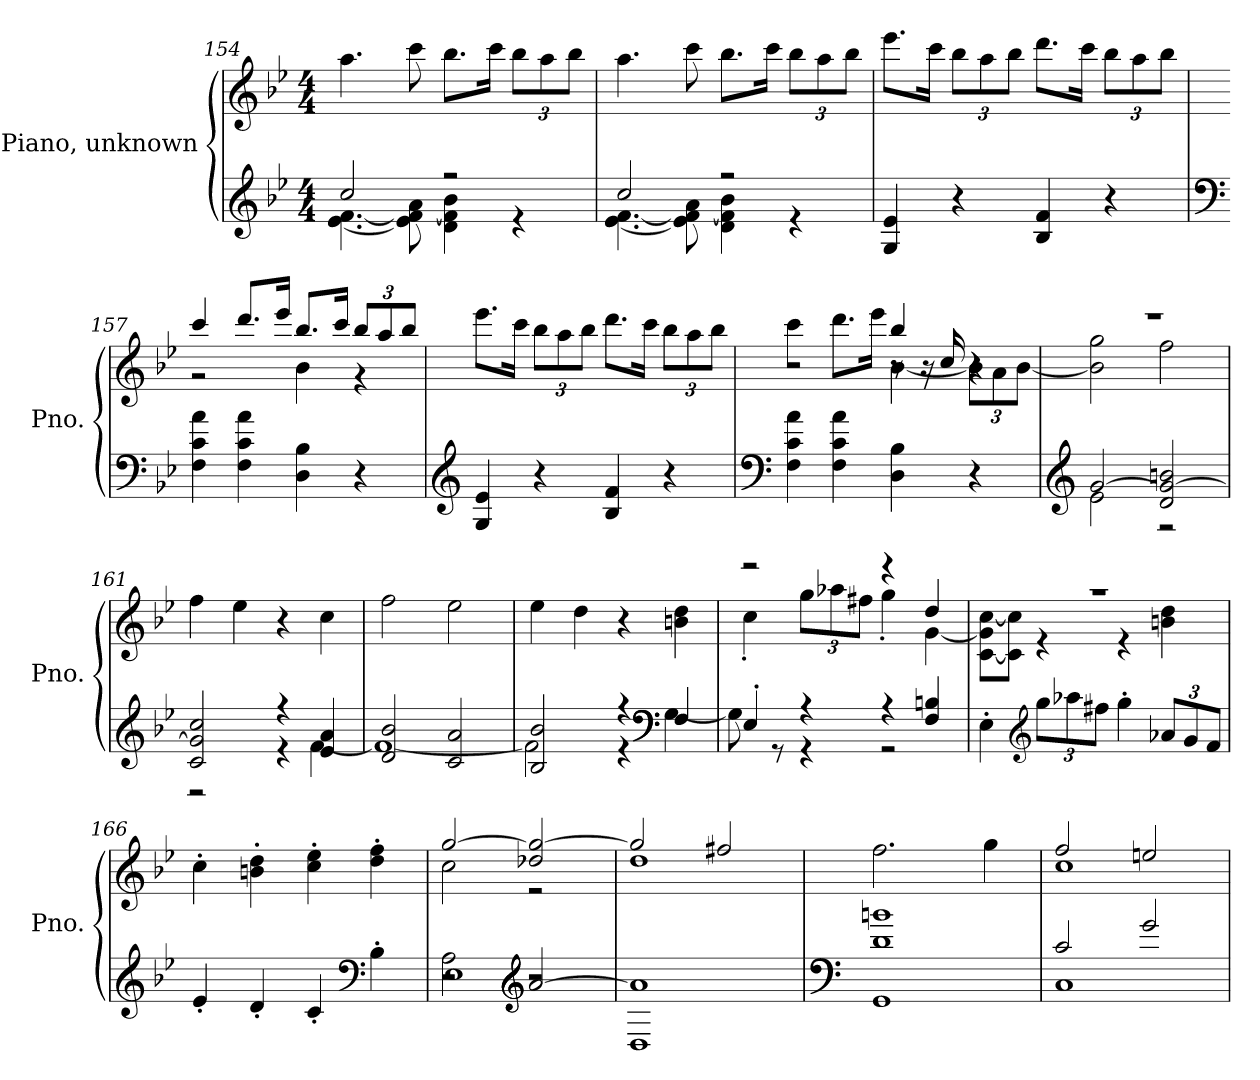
**kern	**kern
*part1	*part1
*staff2	*staff1
*I"Piano, unknown	*
*I'Pno.	*
*clefG2	*clefG2
*k[b-e-]	*k[b-e-]
*M4/4	*M4/4
=154	=154
*^	*
2cc/	[4.e-\ [4.f\	4.aa\
.	8e-\] 8f\_ 8a\	8ccc\
2r	4d\ 4f\] 4b-\	8.bb-\L
.	.	16ccc\Jk
*	*	*Xbrackettup
.	4r	12bb-\L
.	.	12aa\
.	.	12bb-\J
=155	=155	=155
2cc/	[4.e-\ [4.f\	4.aa\
.	8e-\] 8f\_ 8a\	8ccc\
2r	4d\ 4f\] 4b-\	8.bb-\L
.	.	16ccc\Jk
.	4r	12bb-\L
.	.	12aa\
.	.	12bb-\J
*v	*v	*
!!LO:LB:g=z
=156	=156
4G/ 4e-/	8.eee-\L
.	16ccc\Jk
4r	12bb-\L
.	12aa\
.	12bb-\J
4B-/ 4f/	8.ddd\L
.	16ccc\Jk
4r	12bb-\L
.	12aa\
.	12bb-\J
=157	=157
*clefF4	*
*	*^
4F\ 4c\ 4a\	4ccc/	2r
4F\ 4c\ 4a\	8.ddd/L	.
.	16eee-/Jk	.
4D\ 4B-\	8.bb-/L	4b-\
.	16ccc/Jk	.
4r	12bb-/L	4r
.	12aa/	.
.	12bb-/J	.
*	*v	*v
=158	=158
*clefG2	*
4G/ 4e-/	8.eee-\L
.	16ccc\Jk
4r	12bb-\L
.	12aa\
.	12bb-\J
4B-/ 4f/	8.ddd\L
.	16ccc\Jk
4r	12bb-\L
.	12aa\
.	12bb-\J
!!LO:LB:g=z
=159	=159
*clefF4	*
*	*^
*	*	*^
4F\ 4c\ 4a\	2r	4ccc\	2r
4F\ 4c\ 4a\	.	8.ddd\L	.
.	.	16eee-\Jk	.
4D\ 4B-\	4bb-/	[4b-\	8r
.	.	.	16r
.	.	.	16cc/
4r	4r	12b-\L]	4r
.	.	12a\	.
.	.	[12b-\J	.
*	*v	*v	*v
=160	=160
*clefG2	*
*^	*^
[2g/	2e-\	1r	2b-\] 2gg\
2d/ 2g/_ 2bn/	2r	.	2ff\
*	*	*v	*v
=161	=161	=161
2c/ 2g/] 2cc/	2r	4ff\
.	.	4ee-\
4r	4r	4r
4e-/ 4a/	[4f\	4cc\
=162	=162	=162
2d/ 2b-/	1f_	2ff\
2c/ 2a/	.	2ee-\
=163	=163	=163
2B-/ 2b-/	2f\]	4ee-\
.	.	4dd\
4r	4r	4r
*clefF4	*	*
4F/	[4G\	4bn\ 4dd\
!!LO:LB:g=z
=164	=164	=164
*	*	*^
4E-'/	8G\]	2r	4cc'\
.	8r	.	.
4r	4r	.	12gg\L
.	.	.	12aa-X\
.	.	.	12ff#X\J
4r	2r	4r	4gg'\
4F/ 4Bn/	.	4dd/	[4g\
*v	*v	*	*
=165	=165	=165
4E-'\	1r	[8c\ 8g\] [8cc\L
.	.	8c\] 8cc\]J
*clefG2	*	*
*Xbrackettup	*	*
12gg\L	.	4r
12aa-X\	.	.
12ff#X\J	.	.
4gg'\	.	4r
12a-X/L	.	4bn\ 4dd\
12g/	.	.
12f/J	.	.
*	*v	*v
=166	=166
4e-'/	4cc'\
4d'/	4bn\' 4dd\'
4c'/	4cc\' 4ee-\'
*clefF4	*
4B-'\	4dd\' 4ff\'
=167	=167
*^	*^
*	*^	*	*
2r	2A\	1E-	[2gg/	2cc\
*clefG2	*	*	*	*
[2a/	2r	.	2dd-X/ 2gg/_	2r
*	*v	*v	*	*
=168	=168	=168	=168
1a]	1D	2gg/]	1dd
.	.	2ff#X/	.
*v	*v	*	*
*	*v	*v
!!LO:LB:g=z
=169	=169
*clefF4	*
1GG 1d 1bn	2.ff\
.	4gg\
=170	=170
*^	*^
2c/	1C	2ff/	1cc
2g/	.	2een/	.
*v	*v	*	*
*	*v	*v
=	=
*-	*-
